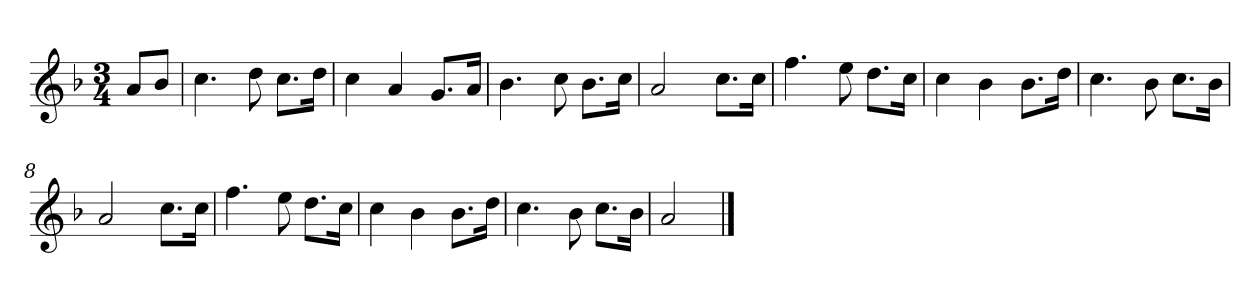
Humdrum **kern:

**kern
*part1
*staff1
*clefG2
*k[b-]
*F:
*M3/4
*MM55
=
8a/L
8b-/J
=1
4.cc
8dd
8.cc\L
16dd\Jk
=2
4cc
4a
8.g/L
16a/Jk
=3
4.b-
8cc
8.b-\L
16cc\Jk
=4
2a
8.cc\L
16cc\Jk
=5
4.ff
8ee
8.dd\L
16cc\Jk
=6
4cc
4b-
8.b-\L
16dd\Jk
=7
4.cc
8b-
8.cc\L
16b-\Jk
=8
2a
8.cc\L
16cc\Jk
=9
4.ff
8ee
8.dd\L
16cc\Jk
=10
4cc
4b-
8.b-\L
16dd\Jk
=11
4.cc
8b-
8.cc\L
16b-\Jk
=12
2a
==
*-
